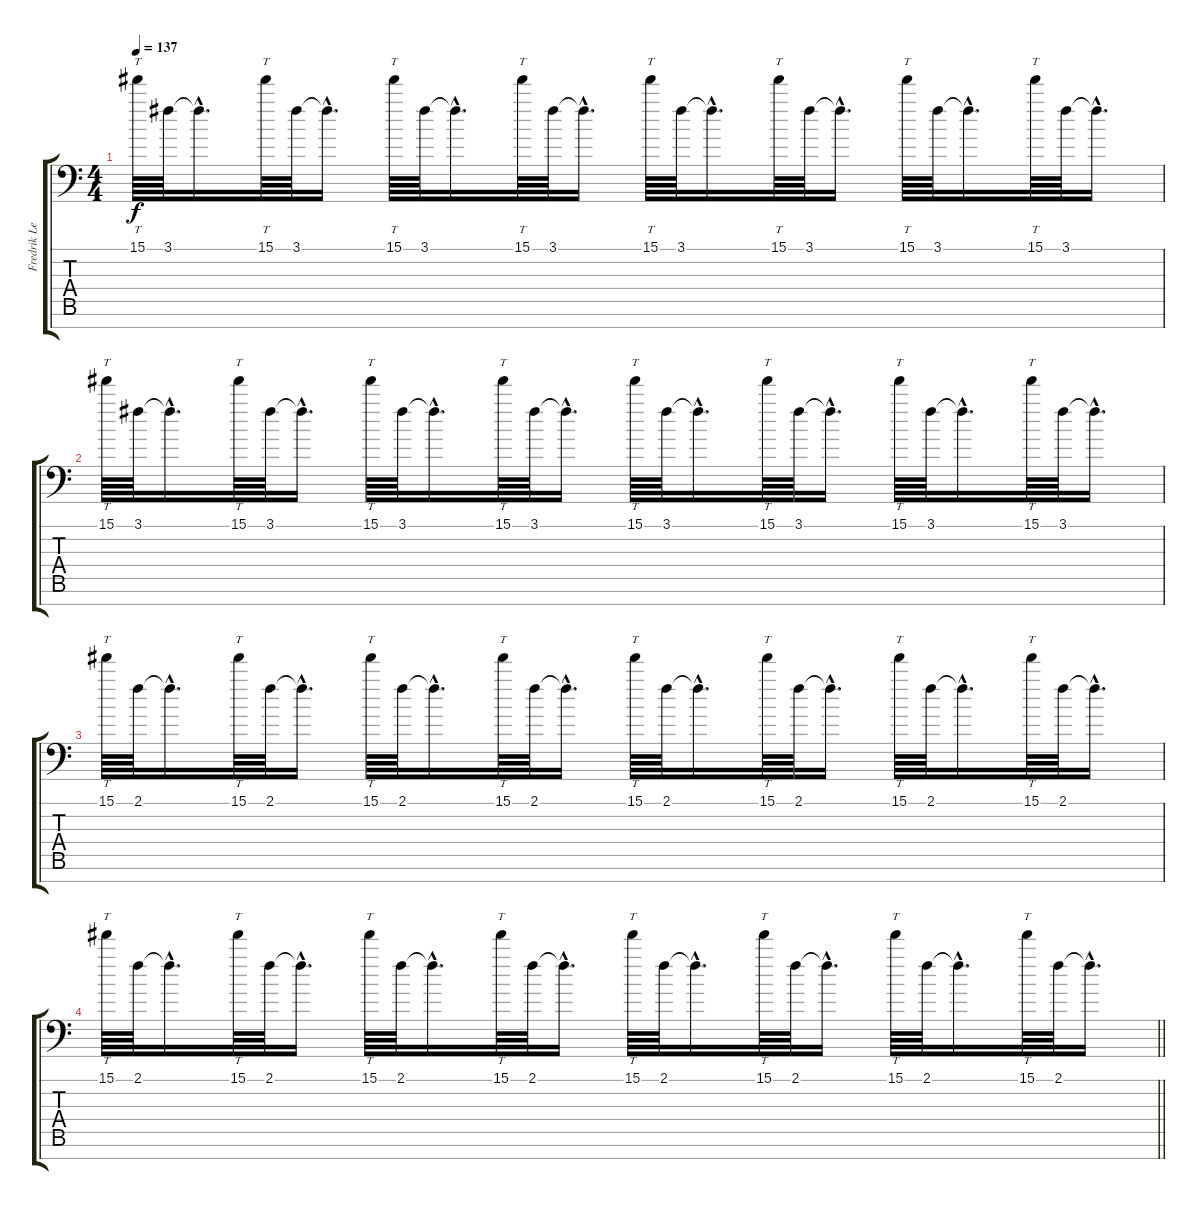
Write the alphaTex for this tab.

\track ("Fredrik Lead" "Fredrik Le") {instrument overdrivenguitar}
\staff {score tabs}
\tuning (Eb4 Bb3 Gb3 Db3 Ab2 Eb2 Bb1) {hide}
\ts (4 4)
\tempo 137
\clef f4
\ks c
15.1.64{tt dy f} 3.1.64 3.1{hac t}.16{d} 15.1.64{tt} 3.1.64 3.1{hac t}.16{d} 15.1.64{tt} 3.1.64 3.1{hac t}.16{d} 15.1.64{tt} 3.1.64 3.1{hac t}.16{d} 15.1.64{tt} 3.1.64 3.1{hac t}.16{d} 15.1.64{tt} 3.1.64 3.1{hac t}.16{d} 15.1.64{tt} 3.1.64 3.1{hac t}.16{d} 15.1.64{tt} 3.1.64 3.1{hac t}.16{d} |
15.1.64{tt} 3.1.64 3.1{hac t}.16{d} 15.1.64{tt} 3.1.64 3.1{hac t}.16{d} 15.1.64{tt} 3.1.64 3.1{hac t}.16{d} 15.1.64{tt} 3.1.64 3.1{hac t}.16{d} 15.1.64{tt} 3.1.64 3.1{hac t}.16{d} 15.1.64{tt} 3.1.64 3.1{hac t}.16{d} 15.1.64{tt} 3.1.64 3.1{hac t}.16{d} 15.1.64{tt} 3.1.64 3.1{hac t}.16{d} |
15.1.64{tt} 2.1.64 2.1{hac t}.16{d} 15.1.64{tt} 2.1.64 2.1{hac t}.16{d} 15.1.64{tt} 2.1.64 2.1{hac t}.16{d} 15.1.64{tt} 2.1.64 2.1{hac t}.16{d} 15.1.64{tt} 2.1.64 2.1{hac t}.16{d} 15.1.64{tt} 2.1.64 2.1{hac t}.16{d} 15.1.64{tt} 2.1.64 2.1{hac t}.16{d} 15.1.64{tt} 2.1.64 2.1{hac t}.16{d} |
\barLineRight lightlight
15.1.64{tt} 2.1.64 2.1{hac t}.16{d} 15.1.64{tt} 2.1.64 2.1{hac t}.16{d} 15.1.64{tt} 2.1.64 2.1{hac t}.16{d} 15.1.64{tt} 2.1.64 2.1{hac t}.16{d} 15.1.64{tt} 2.1.64 2.1{hac t}.16{d} 15.1.64{tt} 2.1.64 2.1{hac t}.16{d} 15.1.64{tt} 2.1.64 2.1{hac t}.16{d} 15.1.64{tt} 2.1.64 2.1{hac t}.16{d}
